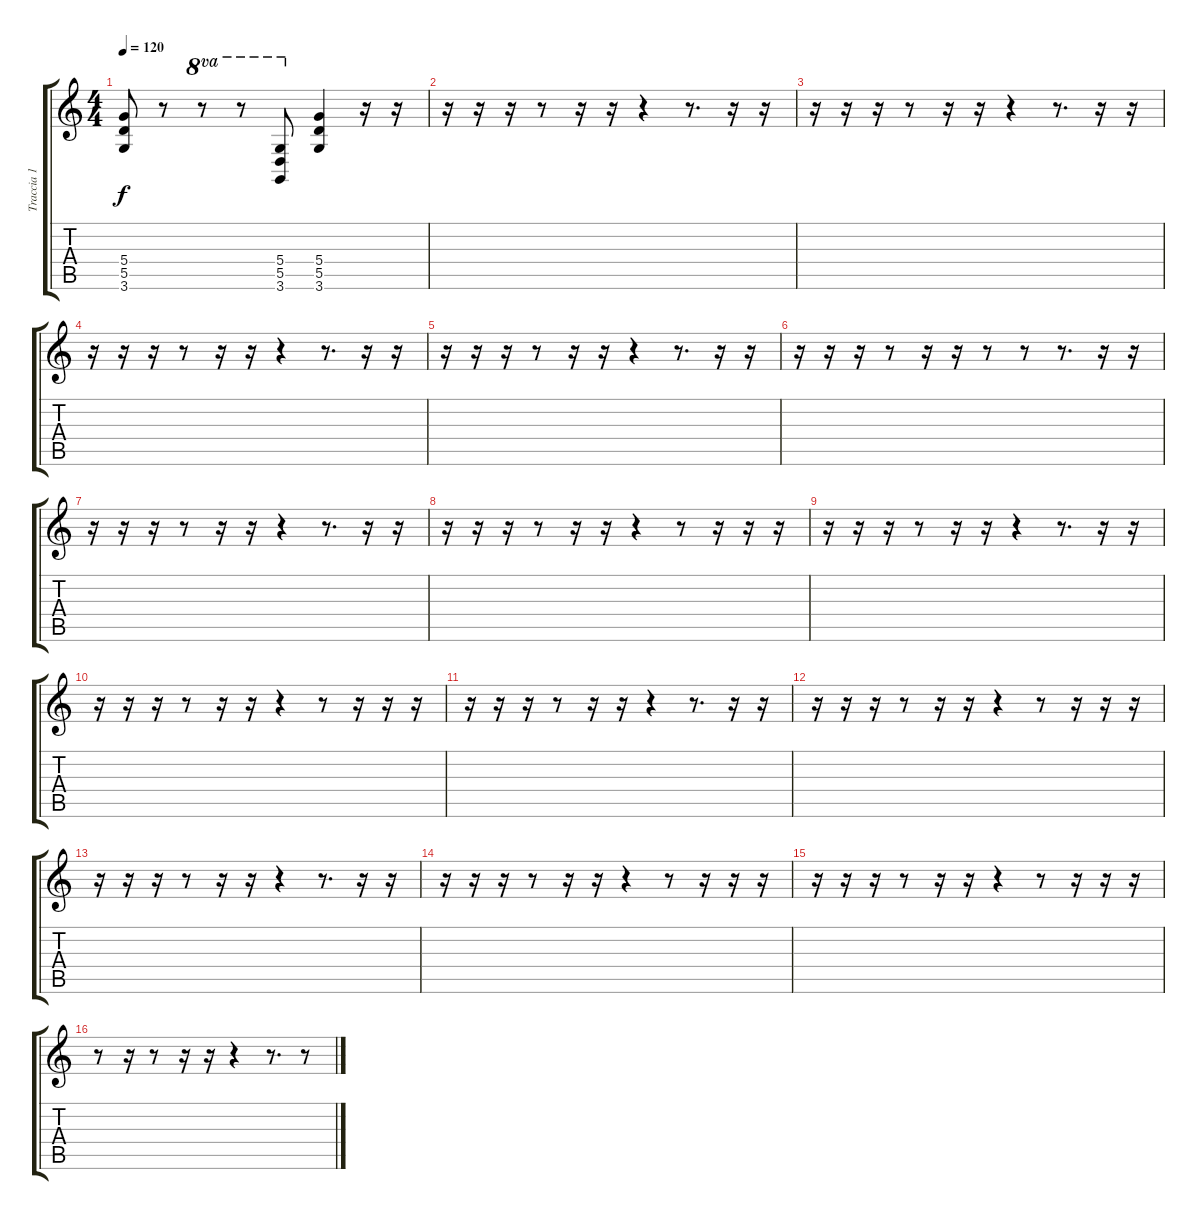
\track ("Traccia 1" "Traccia 1") {instrument distortionguitar}
\staff {score tabs}
\tuning (E4 B3 G3 D3 A2 E2) {hide}
\ts (4 4)
\tempo 120
\clef g2
\ks c
(5.4{t} 5.5{t} 3.6{t}).8{dy f} r.8 r.8{ot 8va} r.8{ot 8va} (5.4 5.5 3.6).8{ot 8va} (5.4 5.5 3.6).4 r.16 r.16 |
r.16 r.16 r.16 r.8 r.16 r.16 r.4 r.8{d} r.16 r.16 |
r.16 r.16 r.16 r.8 r.16 r.16 r.4 r.8{d} r.16 r.16 |
r.16 r.16 r.16 r.8 r.16 r.16 r.4 r.8{d} r.16 r.16 |
r.16 r.16 r.16 r.8 r.16 r.16 r.4 r.8{d} r.16 r.16 |
r.16 r.16 r.16 r.8 r.16 r.16 r.8 r.8 r.8{d} r.16 r.16 |
r.16 r.16 r.16 r.8 r.16 r.16 r.4 r.8{d} r.16 r.16 |
r.16 r.16 r.16 r.8 r.16 r.16 r.4 r.8 r.16 r.16 r.16 |
r.16 r.16 r.16 r.8 r.16 r.16 r.4 r.8{d} r.16 r.16 |
r.16 r.16 r.16 r.8 r.16 r.16 r.4 r.8 r.16 r.16 r.16 |
r.16 r.16 r.16 r.8 r.16 r.16 r.4 r.8{d} r.16 r.16 |
r.16 r.16 r.16 r.8 r.16 r.16 r.4 r.8 r.16 r.16 r.16 |
r.16 r.16 r.16 r.8 r.16 r.16 r.4 r.8{d} r.16 r.16 |
r.16 r.16 r.16 r.8 r.16 r.16 r.4 r.8 r.16 r.16 r.16 |
r.16 r.16 r.16 r.8 r.16 r.16 r.4 r.8 r.16 r.16 r.16 |
r.8 r.16 r.8 r.16 r.16 r.4 r.8{d} r.8
